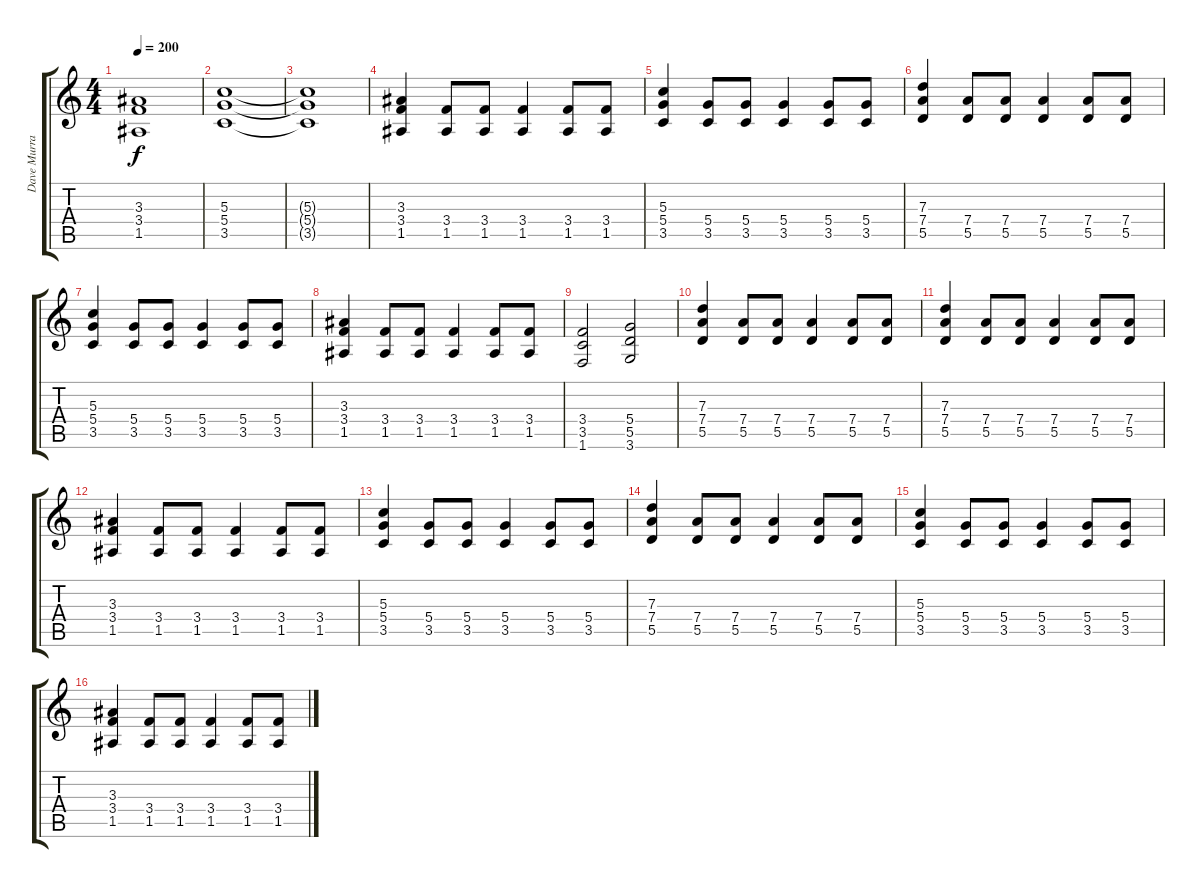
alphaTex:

\track ("Dave Murray" "Dave Murra") {instrument distortionguitar}
\staff {score tabs}
\tuning (E4 B3 G3 D3 A2 E2) {hide}
\ts (4 4)
\tempo 200
\clef g2
\ks c
(3.3 3.4 1.5).1{dy f} |
(5.3 5.4 3.5).1 |
(5.3{t} 5.4{t} 3.5{t}).1 |
(3.3 3.4 1.5).4 (3.4 1.5).8 (3.4 1.5).8 (3.4 1.5).4 (3.4 1.5).8 (3.4 1.5).8 |
(5.3 5.4 3.5).4 (5.4 3.5).8 (5.4 3.5).8 (5.4 3.5).4 (5.4 3.5).8 (5.4 3.5).8 |
(7.3 7.4 5.5).4 (7.4 5.5).8 (7.4 5.5).8 (7.4 5.5).4 (7.4 5.5).8 (7.4 5.5).8 |
(5.3 5.4 3.5).4 (5.4 3.5).8 (5.4 3.5).8 (5.4 3.5).4 (5.4 3.5).8 (5.4 3.5).8 |
(3.3 3.4 1.5).4 (3.4 1.5).8 (3.4 1.5).8 (3.4 1.5).4 (3.4 1.5).8 (3.4 1.5).8 |
(3.4 3.5 1.6).2 (5.4 5.5 3.6).2 |
(7.3 7.4 5.5).4 (7.4 5.5).8 (7.4 5.5).8 (7.4 5.5).4 (7.4 5.5).8 (7.4 5.5).8 |
(7.3 7.4 5.5).4 (7.4 5.5).8 (7.4 5.5).8 (7.4 5.5).4 (7.4 5.5).8 (7.4 5.5).8 |
(3.3 3.4 1.5).4 (3.4 1.5).8 (3.4 1.5).8 (3.4 1.5).4 (3.4 1.5).8 (3.4 1.5).8 |
(5.3 5.4 3.5).4 (5.4 3.5).8 (5.4 3.5).8 (5.4 3.5).4 (5.4 3.5).8 (5.4 3.5).8 |
(7.3 7.4 5.5).4 (7.4 5.5).8 (7.4 5.5).8 (7.4 5.5).4 (7.4 5.5).8 (7.4 5.5).8 |
(5.3 5.4 3.5).4 (5.4 3.5).8 (5.4 3.5).8 (5.4 3.5).4 (5.4 3.5).8 (5.4 3.5).8 |
(3.3 3.4 1.5).4 (3.4 1.5).8 (3.4 1.5).8 (3.4 1.5).4 (3.4 1.5).8 (3.4 1.5).8
